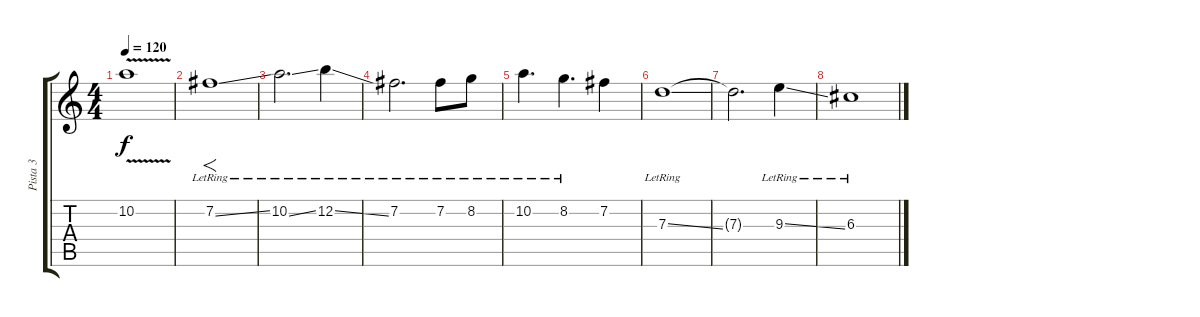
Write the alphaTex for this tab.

\track ("Pista 3" "Pista 3") {instrument distortionguitar}
\staff {score tabs}
\tuning (E4 B3 G3 D3 A2 E2) {hide}
\ts (4 4)
\tempo 120
\clef g2
\ks c
10.2{v}.1{dy f} |
7.2{ss lr}.1{f volume 12} |
10.2{ss lr}.2{d} 12.2{ss lr}.4 |
7.2{lr}.2{d} 7.2{lr}.8 8.2{lr}.8 |
10.2{lr}.4{d} 8.2{lr}.4{d} 7.2.4 |
7.3{ss lr}.1 |
7.3{t}.2{d} 9.3{ss lr}.4 |
6.3{lr}.1
